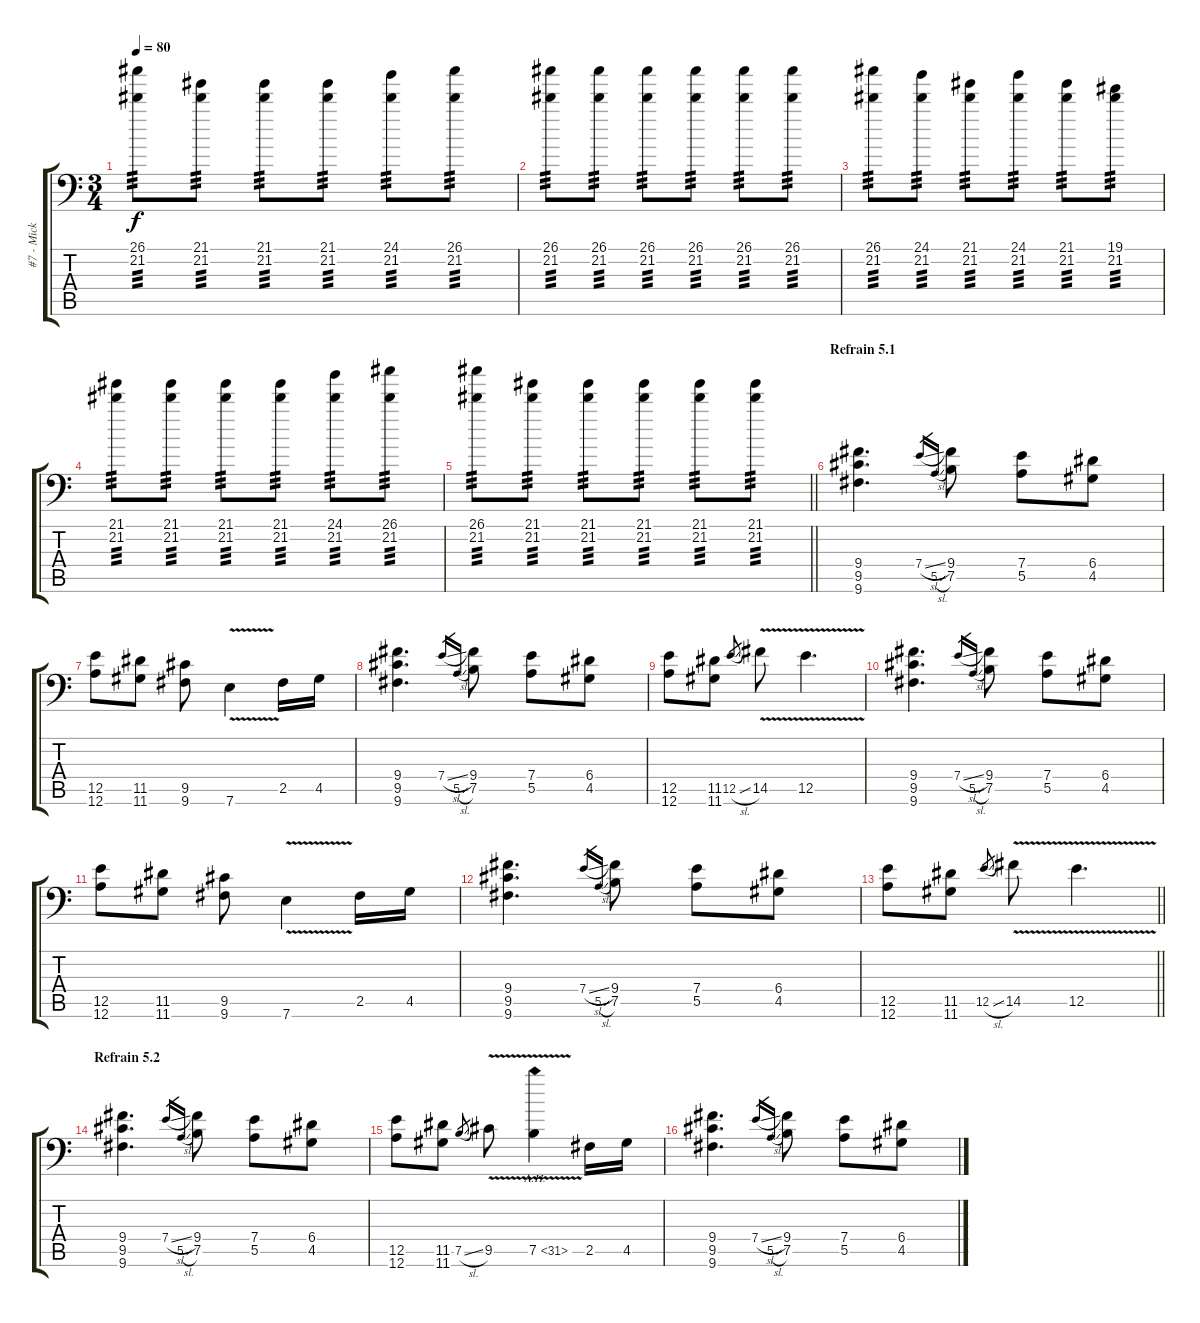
\track ("#7 - Mick Thompson" "#7 - Mick ") {instrument distortionguitar}
\staff {score tabs}
\tuning (B3 Gb3 D3 A2 E2 A1) {hide}
\ts (3 4)
\tempo 80
\clef f4
\ks c
(26.1 21.2).8{tp 3 dy f} (21.1 21.2).8{tp 3} (21.1 21.2).8{tp 3} (21.1 21.2).8{tp 3} (24.1 21.2).8{tp 3} (26.1 21.2).8{tp 3} |
(26.1 21.2).8{tp 3} (26.1 21.2).8{tp 3} (26.1 21.2).8{tp 3} (26.1 21.2).8{tp 3} (26.1 21.2).8{tp 3} (26.1 21.2).8{tp 3} |
(26.1 21.2).8{tp 3} (24.1 21.2).8{tp 3} (21.1 21.2).8{tp 3} (24.1 21.2).8{tp 3} (21.1 21.2).8{tp 3} (19.1 21.2).8{tp 3} |
(21.1 21.2).8{tp 3} (21.1 21.2).8{tp 3} (21.1 21.2).8{tp 3} (21.1 21.2).8{tp 3} (24.1 21.2).8{tp 3} (26.1 21.2).8{tp 3} |
\barLineRight lightlight
(26.1 21.2).8{tp 3} (21.1 21.2).8{tp 3} (21.1 21.2).8{tp 3} (21.1 21.2).8{tp 3} (21.1 21.2).8{tp 3} (21.1 21.2).8{tp 3} |
\section ("" "Refrain 5.1")
(9.4 9.5 9.6).4{d} 7.4{sl}.16{gr} 5.5{sl}.16{gr} (9.4 7.5).8 (7.4 5.5).8 (6.4 4.5).8 |
(12.5 12.6).8 (11.5 11.6).8 (9.5 9.6).8 7.6{v}.4 2.5.16 4.5.16 |
(9.4 9.5 9.6).4{d volume 13 instrument distortionguitar} 7.4{sl}.16{gr} 5.5{sl}.16{gr} (9.4 7.5).8 (7.4 5.5).8 (6.4 4.5).8 |
(12.5 12.6).8 (11.5 11.6).8 12.5{sl}.8{gr} 14.5{v}.8 12.5{v}.4{d} |
(9.4 9.5 9.6).4{d} 7.4{sl}.16{gr} 5.5{sl}.16{gr} (9.4 7.5).8 (7.4 5.5).8 (6.4 4.5).8 |
(12.5 12.6).8 (11.5 11.6).8 (9.5 9.6).8 7.6{v}.4 2.5.16 4.5.16 |
(9.4 9.5 9.6).4{d volume 13 instrument distortionguitar} 7.4{sl}.16{gr} 5.5{sl}.16{gr} (9.4 7.5).8 (7.4 5.5).8 (6.4 4.5).8 |
\barLineRight lightlight
(12.5 12.6).8 (11.5 11.6).8 12.5{sl}.8{gr} 14.5{v}.8 12.5{v}.4{d} |
\section ("" "Refrain 5.2")
(9.4 9.5 9.6).4{d} 7.4{sl}.16{gr} 5.5{sl}.16{gr} (9.4 7.5).8 (7.4 5.5).8 (6.4 4.5).8 |
(12.5 12.6).8 (11.5 11.6).8 7.5{sl}.8{gr} 9.5{v}.8 7.5{ah 24 v}.4 2.5.16 4.5.16 |
(9.4 9.5 9.6).4{d volume 13 instrument distortionguitar} 7.4{sl}.16{gr} 5.5{sl}.16{gr} (9.4 7.5).8 (7.4 5.5).8 (6.4 4.5).8
